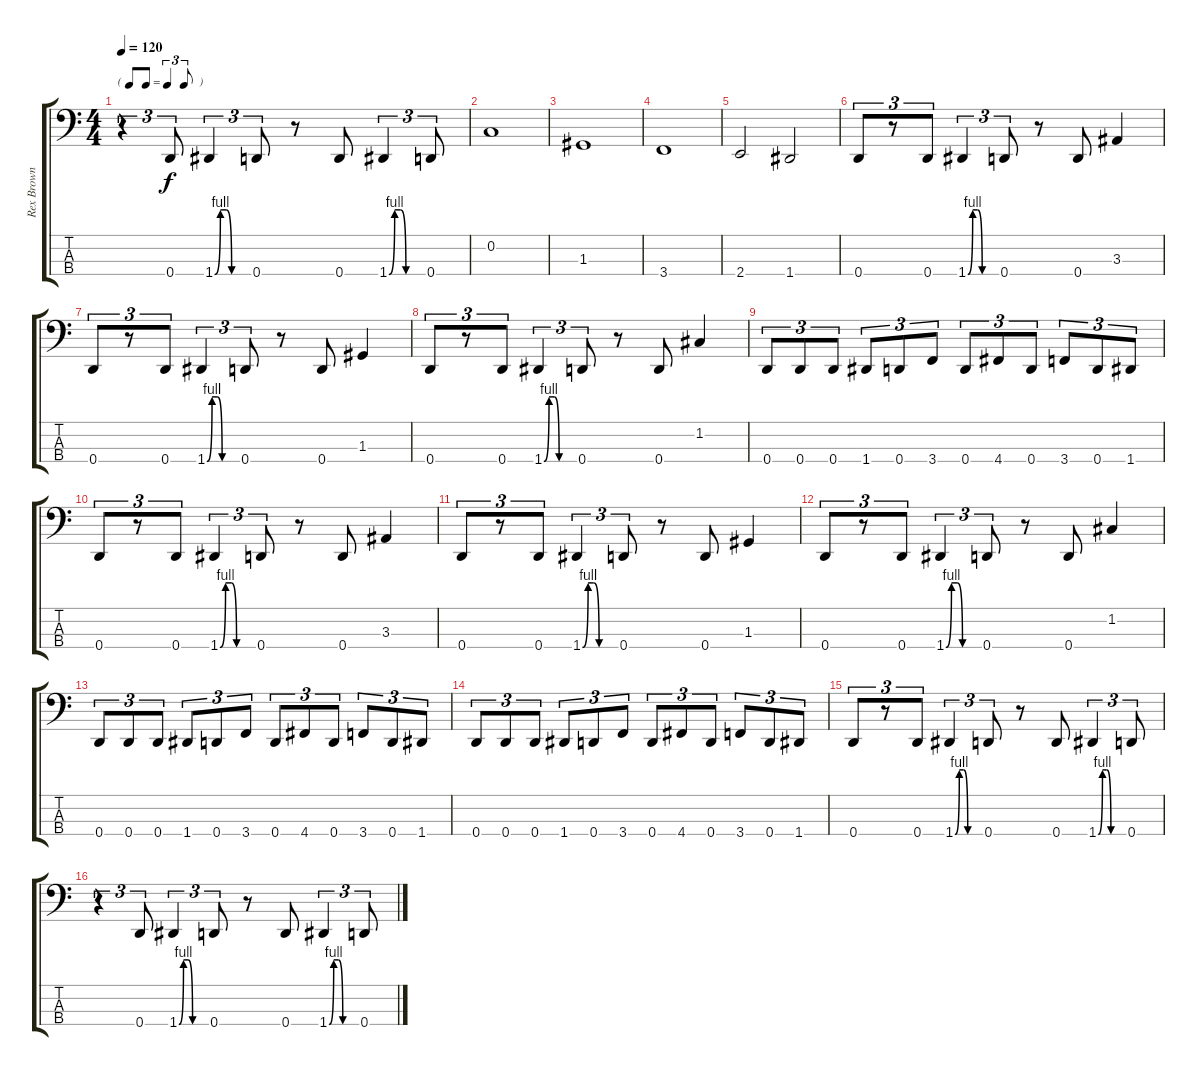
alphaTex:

\track ("Rex Brown (Bass)" "Rex Brown ") {instrument electricbasspick}
\staff {score tabs}
\tuning (F2 C2 G1 D1) {hide}
\ts (4 4)
\tf triplet8th
\tempo 120
\clef f4
\ks c
r.4{tu (3 2) dy f} 0.4.8{tu (3 2)} 1.4{be (custom 0 0 10 4 20 4 30 0 60 0)}.4{tu (3 2)} 0.4.8{tu (3 2)} r.8 0.4.8 1.4{be (custom 0 0 10 4 20 4 30 0 60 0)}.4{tu (3 2)} 0.4.8{tu (3 2)} |
0.2.1 |
1.3.1 |
3.4.1 |
2.4.2 1.4.2 |
0.4.8{tu (3 2)} r.8{tu (3 2)} 0.4.8{tu (3 2)} 1.4{be (custom 0 0 10 4 20 4 30 0 60 0)}.4{tu (3 2)} 0.4.8{tu (3 2)} r.8 0.4.8 3.3.4 |
0.4.8{tu (3 2)} r.8{tu (3 2)} 0.4.8{tu (3 2)} 1.4{be (custom 0 0 10 4 20 4 30 0 60 0)}.4{tu (3 2)} 0.4.8{tu (3 2)} r.8 0.4.8 1.3.4 |
0.4.8{tu (3 2)} r.8{tu (3 2)} 0.4.8{tu (3 2)} 1.4{be (custom 0 0 10 4 20 4 30 0 60 0)}.4{tu (3 2)} 0.4.8{tu (3 2)} r.8 0.4.8 1.2.4 |
0.4.8{tu (3 2)} 0.4.8{tu (3 2)} 0.4.8{tu (3 2)} 1.4.8{tu (3 2)} 0.4.8{tu (3 2)} 3.4.8{tu (3 2)} 0.4.8{tu (3 2)} 4.4.8{tu (3 2)} 0.4.8{tu (3 2)} 3.4.8{tu (3 2)} 0.4.8{tu (3 2)} 1.4.8{tu (3 2)} |
0.4.8{tu (3 2)} r.8{tu (3 2)} 0.4.8{tu (3 2)} 1.4{be (custom 0 0 10 4 20 4 30 0 60 0)}.4{tu (3 2)} 0.4.8{tu (3 2)} r.8 0.4.8 3.3.4 |
0.4.8{tu (3 2)} r.8{tu (3 2)} 0.4.8{tu (3 2)} 1.4{be (custom 0 0 10 4 20 4 30 0 60 0)}.4{tu (3 2)} 0.4.8{tu (3 2)} r.8 0.4.8 1.3.4 |
0.4.8{tu (3 2)} r.8{tu (3 2)} 0.4.8{tu (3 2)} 1.4{be (custom 0 0 10 4 20 4 30 0 60 0)}.4{tu (3 2)} 0.4.8{tu (3 2)} r.8 0.4.8 1.2.4 |
0.4.8{tu (3 2)} 0.4.8{tu (3 2)} 0.4.8{tu (3 2)} 1.4.8{tu (3 2)} 0.4.8{tu (3 2)} 3.4.8{tu (3 2)} 0.4.8{tu (3 2)} 4.4.8{tu (3 2)} 0.4.8{tu (3 2)} 3.4.8{tu (3 2)} 0.4.8{tu (3 2)} 1.4.8{tu (3 2)} |
0.4.8{tu (3 2)} 0.4.8{tu (3 2)} 0.4.8{tu (3 2)} 1.4.8{tu (3 2)} 0.4.8{tu (3 2)} 3.4.8{tu (3 2)} 0.4.8{tu (3 2)} 4.4.8{tu (3 2)} 0.4.8{tu (3 2)} 3.4.8{tu (3 2)} 0.4.8{tu (3 2)} 1.4.8{tu (3 2)} |
0.4.8{tu (3 2)} r.8{tu (3 2)} 0.4.8{tu (3 2)} 1.4{be (custom 0 0 10 4 20 4 30 0 60 0)}.4{tu (3 2)} 0.4.8{tu (3 2)} r.8 0.4.8 1.4{be (custom 0 0 10 4 20 4 30 0 60 0)}.4{tu (3 2)} 0.4.8{tu (3 2)} |
r.4{tu (3 2)} 0.4.8{tu (3 2)} 1.4{be (custom 0 0 10 4 20 4 30 0 60 0)}.4{tu (3 2)} 0.4.8{tu (3 2)} r.8 0.4.8 1.4{be (custom 0 0 10 4 20 4 30 0 60 0)}.4{tu (3 2)} 0.4.8{tu (3 2)}
